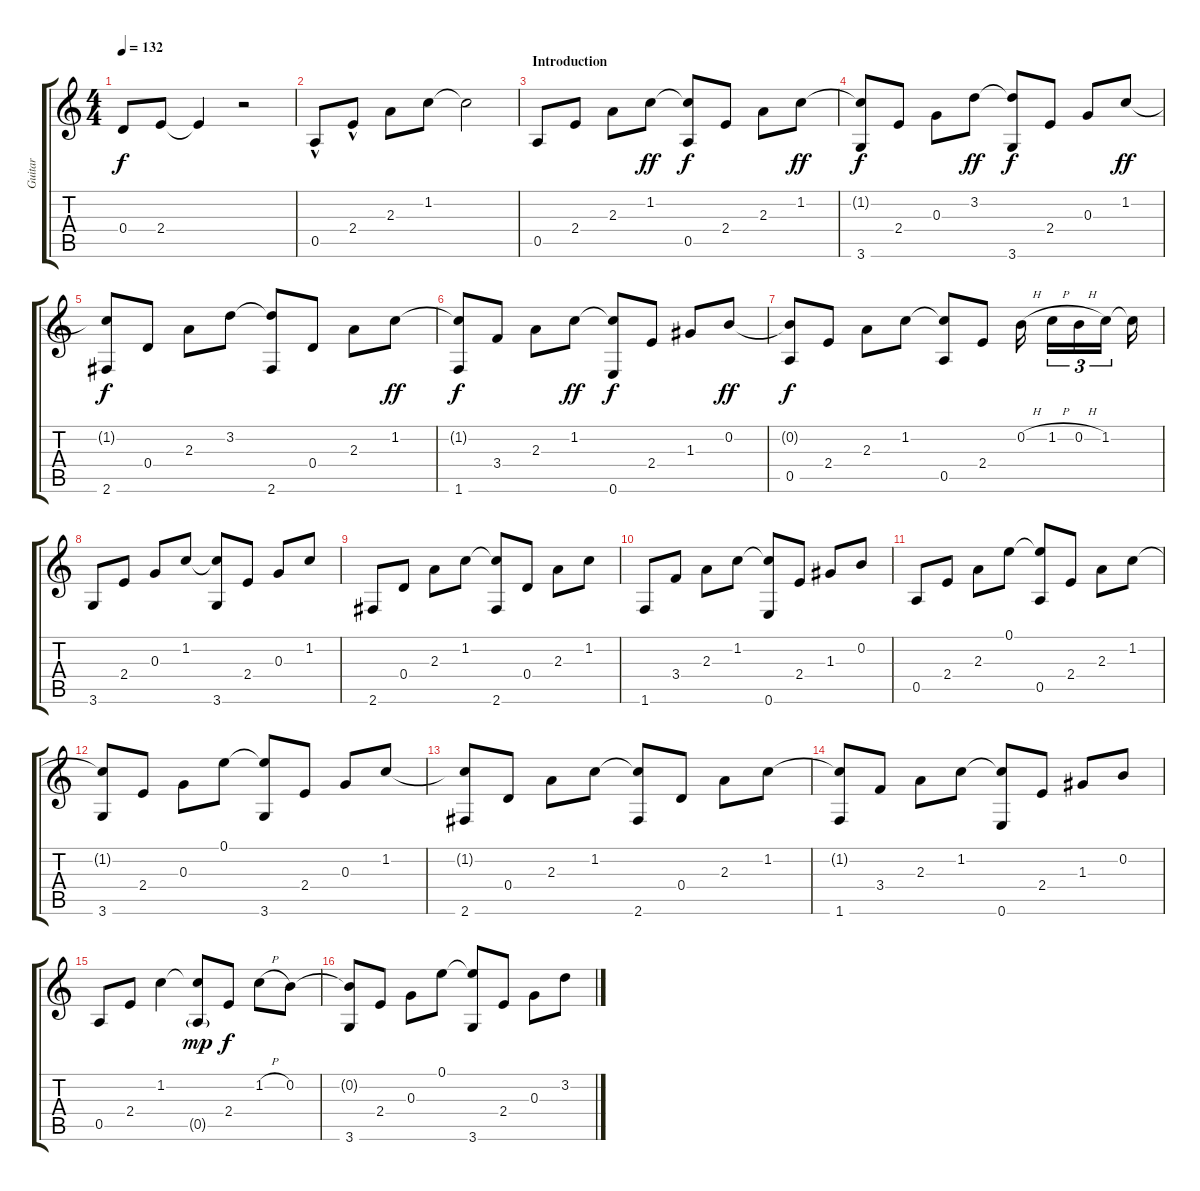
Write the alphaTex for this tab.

\track ("Guitar" "Guitar") {instrument overdrivenguitar}
\staff {score tabs}
\tuning (E4 B3 G3 D3 A2 E2) {hide}
\ts (4 4)
\tempo 132
\clef g2
\ks c
0.4.8{dy f instrument overdrivenguitar} 2.4.8 2.4{t}.4 r.2 |
0.5{hac}.8 2.4{hac}.8 2.3.8 1.2.8 1.2{t}.2 |
\section ("" "Introduction")
0.5.8 2.4.8 2.3.8 1.2.8{dy ff} (1.2{t} 0.5).8{dy f} 2.4.8 2.3.8 1.2.8{dy ff} |
(1.2{t} 3.6).8{dy f} 2.4.8 0.3.8 3.2.8{dy ff} (3.2{t} 3.6).8{dy f} 2.4.8 0.3.8 1.2.8{dy ff} |
(1.2{t} 2.6).8{dy f} 0.4.8 2.3.8 3.2.8 (3.2{t} 2.6).8 0.4.8 2.3.8 1.2.8{dy ff} |
(1.2{t} 1.6).8{dy f} 3.4.8 2.3.8 1.2.8{dy ff} (1.2{t} 0.6).8{dy f} 2.4.8 1.3.8 0.2.8{dy ff} |
(0.2{t} 0.5).8{dy f} 2.4.8 2.3.8 1.2.8 (1.2{t} 0.5).8 2.4.8 0.2{h}.16 1.2{h}.16{tu (3 2)} 0.2{h}.16{tu (3 2)} 1.2.16{tu (3 2)} 1.2{t}.16 |
3.6.8 2.4.8 0.3.8 1.2.8 (1.2{t} 3.6).8 2.4.8 0.3.8 1.2.8 |
2.6.8 0.4.8 2.3.8 1.2.8 (1.2{t} 2.6).8 0.4.8 2.3.8 1.2.8 |
1.6.8 3.4.8 2.3.8 1.2.8 (1.2{t} 0.6).8 2.4.8 1.3.8 0.2.8 |
0.5.8 2.4.8 2.3.8 0.1.8 (0.1{t} 0.5).8 2.4.8 2.3.8 1.2.8 |
(1.2{t} 3.6).8 2.4.8 0.3.8 0.1.8 (0.1{t} 3.6).8 2.4.8 0.3.8 1.2.8 |
(1.2{t} 2.6).8 0.4.8 2.3.8 1.2.8 (1.2{t} 2.6).8 0.4.8 2.3.8 1.2.8 |
(1.2{t} 1.6).8 3.4.8 2.3.8 1.2.8 (1.2{t} 0.6).8 2.4.8 1.3.8 0.2.8 |
0.5.8 2.4.8 1.2.4 (1.2{t} 0.5{g}).8{dy mp} 2.4.8{dy f} 1.2{h}.8 0.2.8 |
(0.2{t} 3.6).8 2.4.8 0.3.8 0.1.8 (0.1{t} 3.6).8 2.4.8 0.3.8 3.2.8
